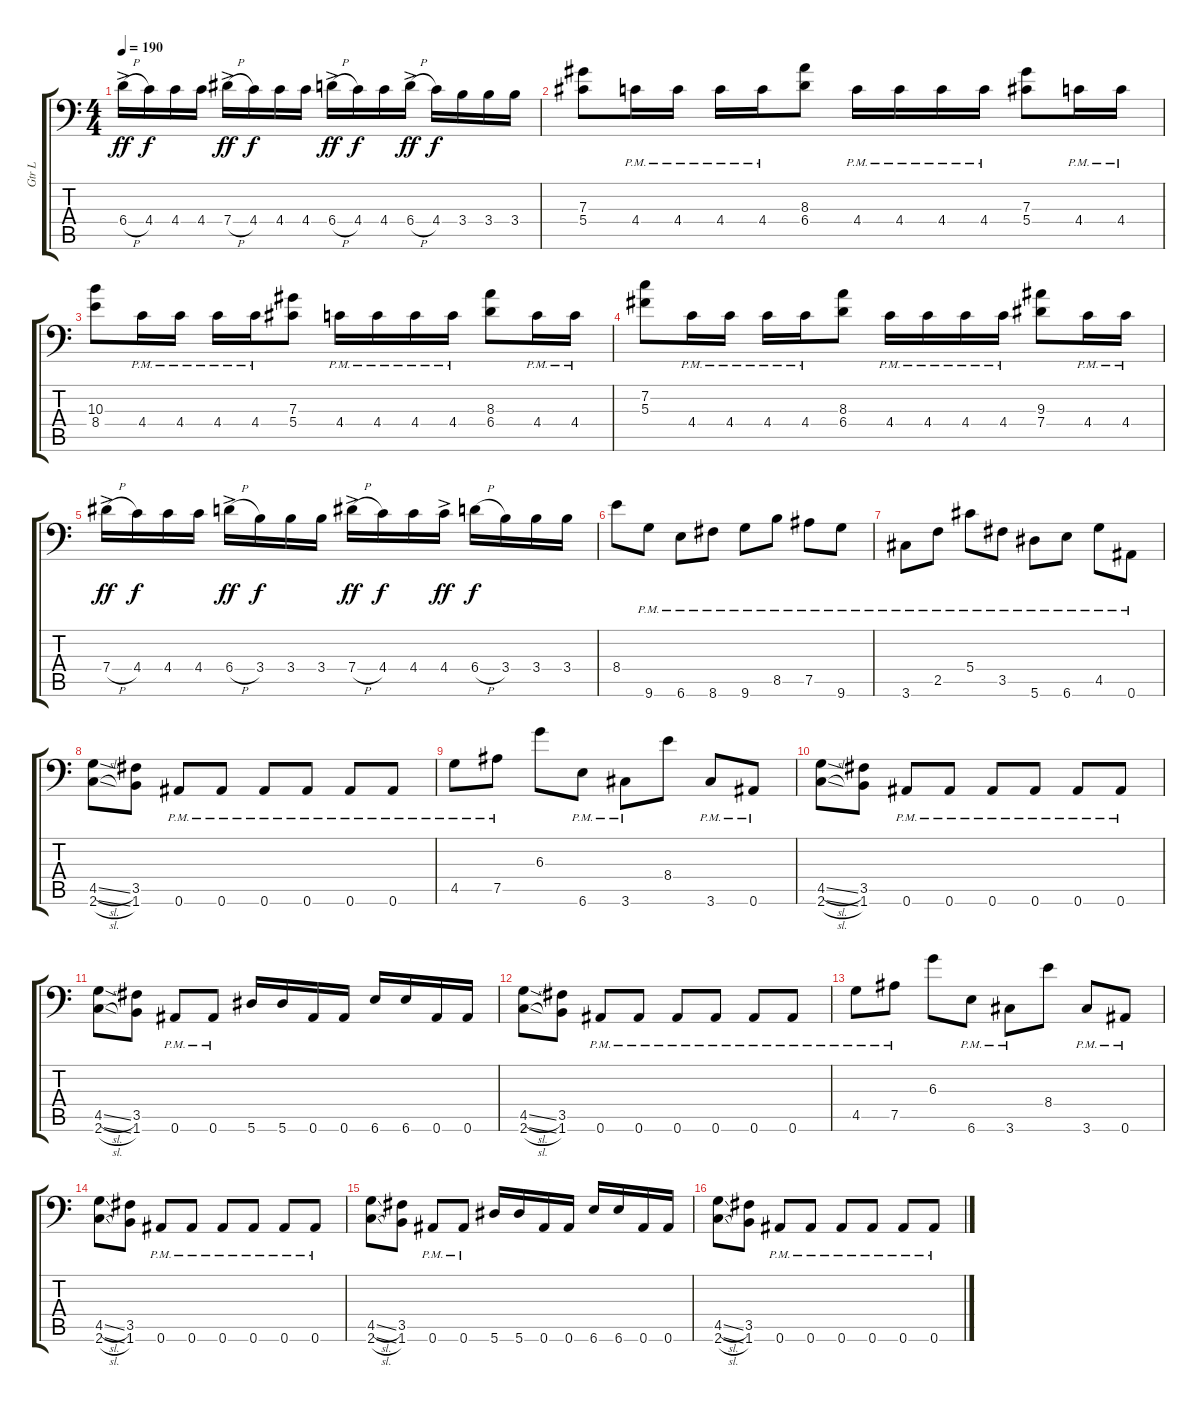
\track ("Gtr L" "Gtr L") {instrument distortionguitar}
\staff {score tabs}
\tuning (Bb3 F3 Db3 Ab2 Eb2 Bb1) {hide}
\ts (4 4)
\tempo 190
\clef f4
\ks c
6.4{h ac}.16{dy ff} 4.4.16{dy f} 4.4.16 4.4.16 7.4{h ac}.16{dy ff} 4.4.16{dy f} 4.4.16 4.4.16 6.4{h ac}.16{dy ff} 4.4.16{dy f} 4.4.16 6.4{h ac}.16{dy ff} 4.4.16{dy f} 3.4.16 3.4.16 3.4.16 |
(7.3 5.4).8 4.4{pm}.16 4.4{pm}.16 4.4{pm}.16 4.4{pm}.16 (8.3 6.4).8 4.4{pm}.16 4.4{pm}.16 4.4{pm}.16 4.4{pm}.16 (7.3 5.4).8 4.4{pm}.16 4.4{pm}.16 |
(10.3 8.4).8 4.4{pm}.16 4.4{pm}.16 4.4{pm}.16 4.4{pm}.16 (7.3 5.4).8 4.4{pm}.16 4.4{pm}.16 4.4{pm}.16 4.4{pm}.16 (8.3 6.4).8 4.4{pm}.16 4.4{pm}.16 |
(7.2 5.3).8 4.4{pm}.16 4.4{pm}.16 4.4{pm}.16 4.4{pm}.16 (8.3 6.4).8 4.4{pm}.16 4.4{pm}.16 4.4{pm}.16 4.4{pm}.16 (9.3 7.4).8 4.4{pm}.16 4.4{pm}.16 |
7.4{h ac}.16{dy ff} 4.4.16{dy f} 4.4.16 4.4.16 6.4{h ac}.16{dy ff} 3.4.16{dy f} 3.4.16 3.4.16 7.4{h ac}.16{dy ff} 4.4.16{dy f} 4.4.16 4.4{ac}.16{dy ff} 6.4{h}.16{dy f} 3.4.16 3.4.16 3.4.16 |
8.4.8 9.6{pm}.8 6.6{pm}.8 8.6{pm}.8 9.6{pm}.8 8.5{pm}.8 7.5{pm}.8 9.6{pm}.8 |
3.6{pm}.8 2.5{pm}.8 5.4{pm}.8 3.5{pm}.8 5.6{pm}.8 6.6{pm}.8 4.5{pm}.8 0.6{pm}.8 |
(4.5{sl} 2.6{sl}).8 (3.5 1.6).8 0.6{pm}.8 0.6{pm}.8 0.6{pm}.8 0.6{pm}.8 0.6{pm}.8 0.6{pm}.8 |
4.5{pm}.8 7.5{pm}.8 6.3.8 6.6{pm}.8 3.6{pm}.8 8.4.8 3.6{pm}.8 0.6{pm}.8 |
(4.5{sl} 2.6{sl}).8 (3.5 1.6).8 0.6{pm}.8 0.6{pm}.8 0.6{pm}.8 0.6{pm}.8 0.6{pm}.8 0.6{pm}.8 |
(4.5{sl} 2.6{sl}).8 (3.5 1.6).8 0.6{pm}.8 0.6{pm}.8 5.6.16 5.6.16 0.6.16 0.6.16 6.6.16 6.6.16 0.6.16 0.6.16 |
(4.5{sl} 2.6{sl}).8 (3.5 1.6).8 0.6{pm}.8 0.6{pm}.8 0.6{pm}.8 0.6{pm}.8 0.6{pm}.8 0.6{pm}.8 |
4.5{pm}.8 7.5{pm}.8 6.3.8 6.6{pm}.8 3.6{pm}.8 8.4.8 3.6{pm}.8 0.6{pm}.8 |
(4.5{sl} 2.6{sl}).8 (3.5 1.6).8 0.6{pm}.8 0.6{pm}.8 0.6{pm}.8 0.6{pm}.8 0.6{pm}.8 0.6{pm}.8 |
(4.5{sl} 2.6{sl}).8 (3.5 1.6).8 0.6{pm}.8 0.6{pm}.8 5.6.16 5.6.16 0.6.16 0.6.16 6.6.16 6.6.16 0.6.16 0.6.16 |
(4.5{sl} 2.6{sl}).8 (3.5 1.6).8 0.6{pm}.8 0.6{pm}.8 0.6{pm}.8 0.6{pm}.8 0.6{pm}.8 0.6{pm}.8
